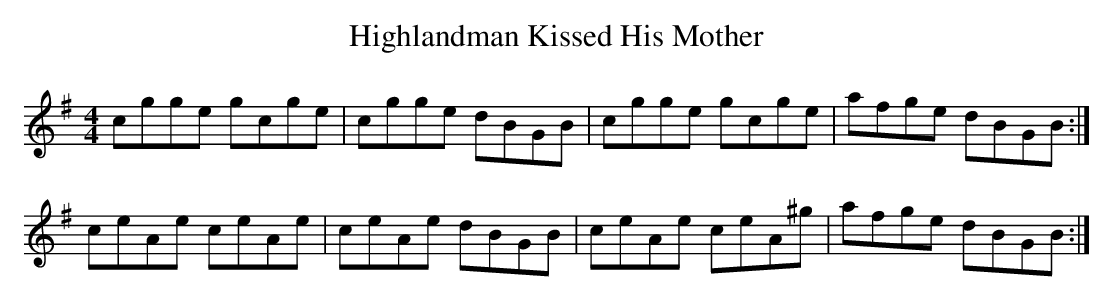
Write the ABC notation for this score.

X:1
T:Highlandman Kissed His Mother
L:1/8
M:4/4
K:Ador
cgge gcge | cgge dBGB | cgge gcge  | afge dBGB :|
ceAe ceAe | ceAe dBGB | ceAe ceA^g | afge dBGB :|]
